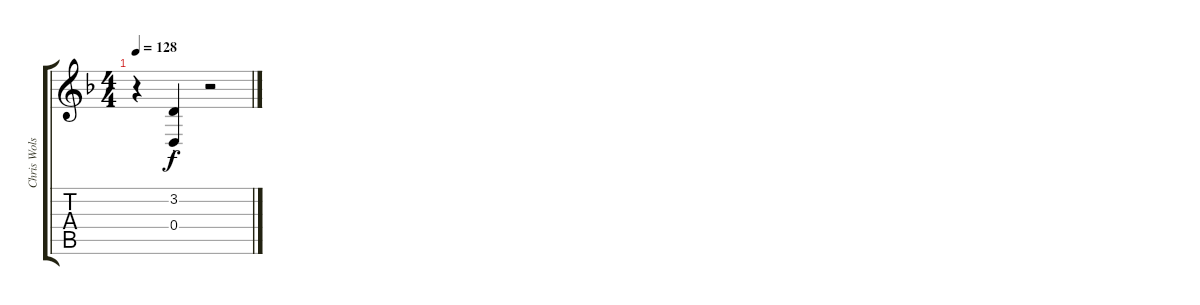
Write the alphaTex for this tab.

\track ("Chris Wolstenholme Backing Vocals" "Chris Wols") {instrument clarinet}
\staff {score tabs}
\tuning (E4 B3 G3 D3 A2 E2) {hide}
\ts (4 4)
\tempo 128
\clef g2
\ks dminor
r.4{dy f} (3.2{st} 0.4{st}).4 r.2
